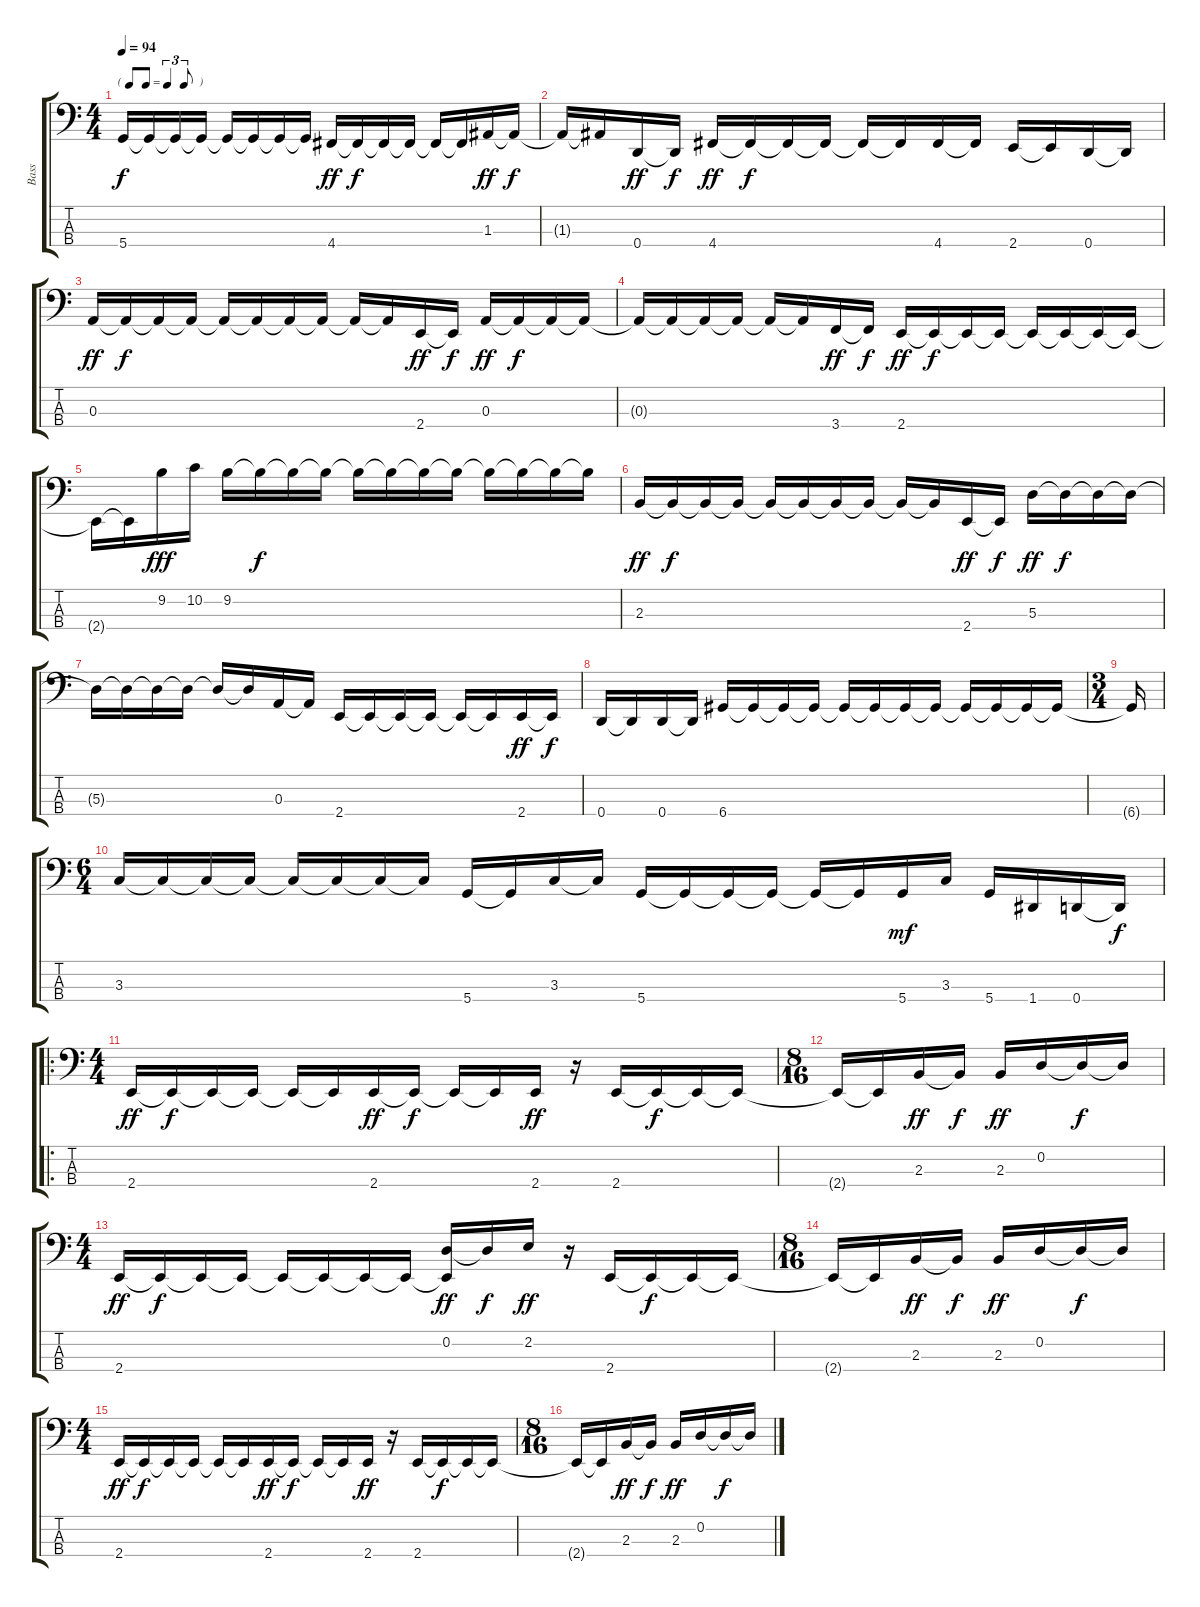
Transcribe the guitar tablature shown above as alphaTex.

\track ("Bass" "Bass") {instrument electricbassfinger}
\staff {score tabs}
\tuning (G2 D2 A1 D1) {hide}
\ts (4 4)
\tf triplet8th
\tempo 94
\clef f4
\ks c
5.4{t}.16{dy f} 5.4{t}.16 5.4{t}.16 5.4{t}.16 5.4{t}.16 5.4{t}.16 5.4{t}.16 5.4{t}.16 4.4.16{dy ff} 4.4{t}.16{dy f} 4.4{t}.16 4.4{t}.16 4.4{t}.16 4.4{t}.16 1.3.16{dy ff} 1.3{t}.16{dy f} |
1.3{t}.16 1.3{t}.16 0.4.16{dy ff} 0.4{t}.16{dy f} 4.4.16{dy ff} 4.4{t}.16{dy f} 4.4{t}.16 4.4{t}.16 4.4{t}.16 4.4{t}.16 4.4.16 4.4{t}.16 2.4.16 2.4{t}.16 0.4.16 0.4{t}.16 |
0.3.16{dy ff} 0.3{t}.16{dy f} 0.3{t}.16 0.3{t}.16 0.3{t}.16 0.3{t}.16 0.3{t}.16 0.3{t}.16 0.3{t}.16 0.3{t}.16 2.4.16{dy ff} 2.4{t}.16{dy f} 0.3.16{dy ff} 0.3{t}.16{dy f} 0.3{t}.16 0.3{t}.16 |
0.3{t}.16 0.3{t}.16 0.3{t}.16 0.3{t}.16 0.3{t}.16 0.3{t}.16 3.4.16{dy ff} 3.4{t}.16{dy f} 2.4.16{dy ff} 2.4{t}.16{dy f} 2.4{t}.16 2.4{t}.16 2.4{t}.16 2.4{t}.16 2.4{t}.16 2.4{t}.16 |
2.4{t}.16 2.4{t}.16 9.2.16{dy fff} 10.2.16 9.2.16 9.2{t}.16{dy f} 9.2{t}.16 9.2{t}.16 9.2{t}.16 9.2{t}.16 9.2{t}.16 9.2{t}.16 9.2{t}.16 9.2{t}.16 9.2{t}.16 9.2{t}.16 |
2.3.16{dy ff} 2.3{t}.16{dy f} 2.3{t}.16 2.3{t}.16 2.3{t}.16 2.3{t}.16 2.3{t}.16 2.3{t}.16 2.3{t}.16 2.3{t}.16 2.4.16{dy ff} 2.4{t}.16{dy f} 5.3.16{dy ff} 5.3{t}.16{dy f} 5.3{t}.16 5.3{t}.16 |
5.3{t}.16 5.3{t}.16 5.3{t}.16 5.3{t}.16 5.3{t}.16 5.3{t}.16 0.3.16 0.3{t}.16 2.4.16 2.4{t}.16 2.4{t}.16 2.4{t}.16 2.4{t}.16 2.4{t}.16 2.4.16{dy ff} 2.4{t}.16{dy f} |
0.4.16 0.4{t}.16 0.4.16 0.4{t}.16 6.4.16 6.4{t}.16 6.4{t}.16 6.4{t}.16 6.4{t}.16 6.4{t}.16 6.4{t}.16 6.4{t}.16 6.4{t}.16 6.4{t}.16 6.4{t}.16 6.4{t}.16 |
\ts (3 4)
6.4{t}.16 |
\ts (6 4)
3.3.16 3.3{t}.16 3.3{t}.16 3.3{t}.16 3.3{t}.16 3.3{t}.16 3.3{t}.16 3.3{t}.16 5.4.16 5.4{t}.16 3.3.16 3.3{t}.16 5.4.16 5.4{t}.16 5.4{t}.16 5.4{t}.16 5.4{t}.16 5.4{t}.16 5.4.16{dy mf} 3.3.16 5.4.16 1.4.16 0.4.16 0.4{t}.16{dy f} |
\ro
\ts (4 4)
2.4.16{dy ff} 2.4{t}.16{dy f} 2.4{t}.16 2.4{t}.16 2.4{t}.16 2.4{t}.16 2.4.16{dy ff} 2.4{t}.16{dy f} 2.4{t}.16 2.4{t}.16 2.4.16{dy ff} r.16 2.4.16 2.4{t}.16{dy f} 2.4{t}.16 2.4{t}.16 |
\ts (8 16)
2.4{t}.16 2.4{t}.16 2.3.16{dy ff} 2.3{t}.16{dy f} 2.3.16{dy ff} 0.2.16 0.2{t}.16{dy f} 0.2{t}.16 |
\ts (4 4)
2.4.16{dy ff} 2.4{t}.16{dy f} 2.4{t}.16 2.4{t}.16 2.4{t}.16 2.4{t}.16 2.4{t}.16 2.4{t}.16 (0.2 2.4{t}).16{dy ff} 0.2{t}.16{dy f} 2.2.16{dy ff} r.16 2.4.16 2.4{t}.16{dy f} 2.4{t}.16 2.4{t}.16 |
\ts (8 16)
2.4{t}.16 2.4{t}.16 2.3.16{dy ff} 2.3{t}.16{dy f} 2.3.16{dy ff} 0.2.16 0.2{t}.16{dy f} 0.2{t}.16 |
\ts (4 4)
2.4.16{dy ff} 2.4{t}.16{dy f} 2.4{t}.16 2.4{t}.16 2.4{t}.16 2.4{t}.16 2.4.16{dy ff} 2.4{t}.16{dy f} 2.4{t}.16 2.4{t}.16 2.4.16{dy ff} r.16 2.4.16 2.4{t}.16{dy f} 2.4{t}.16 2.4{t}.16 |
\ts (8 16)
2.4{t}.16 2.4{t}.16 2.3.16{dy ff} 2.3{t}.16{dy f} 2.3.16{dy ff} 0.2.16 0.2{t}.16{dy f} 0.2{t}.16
